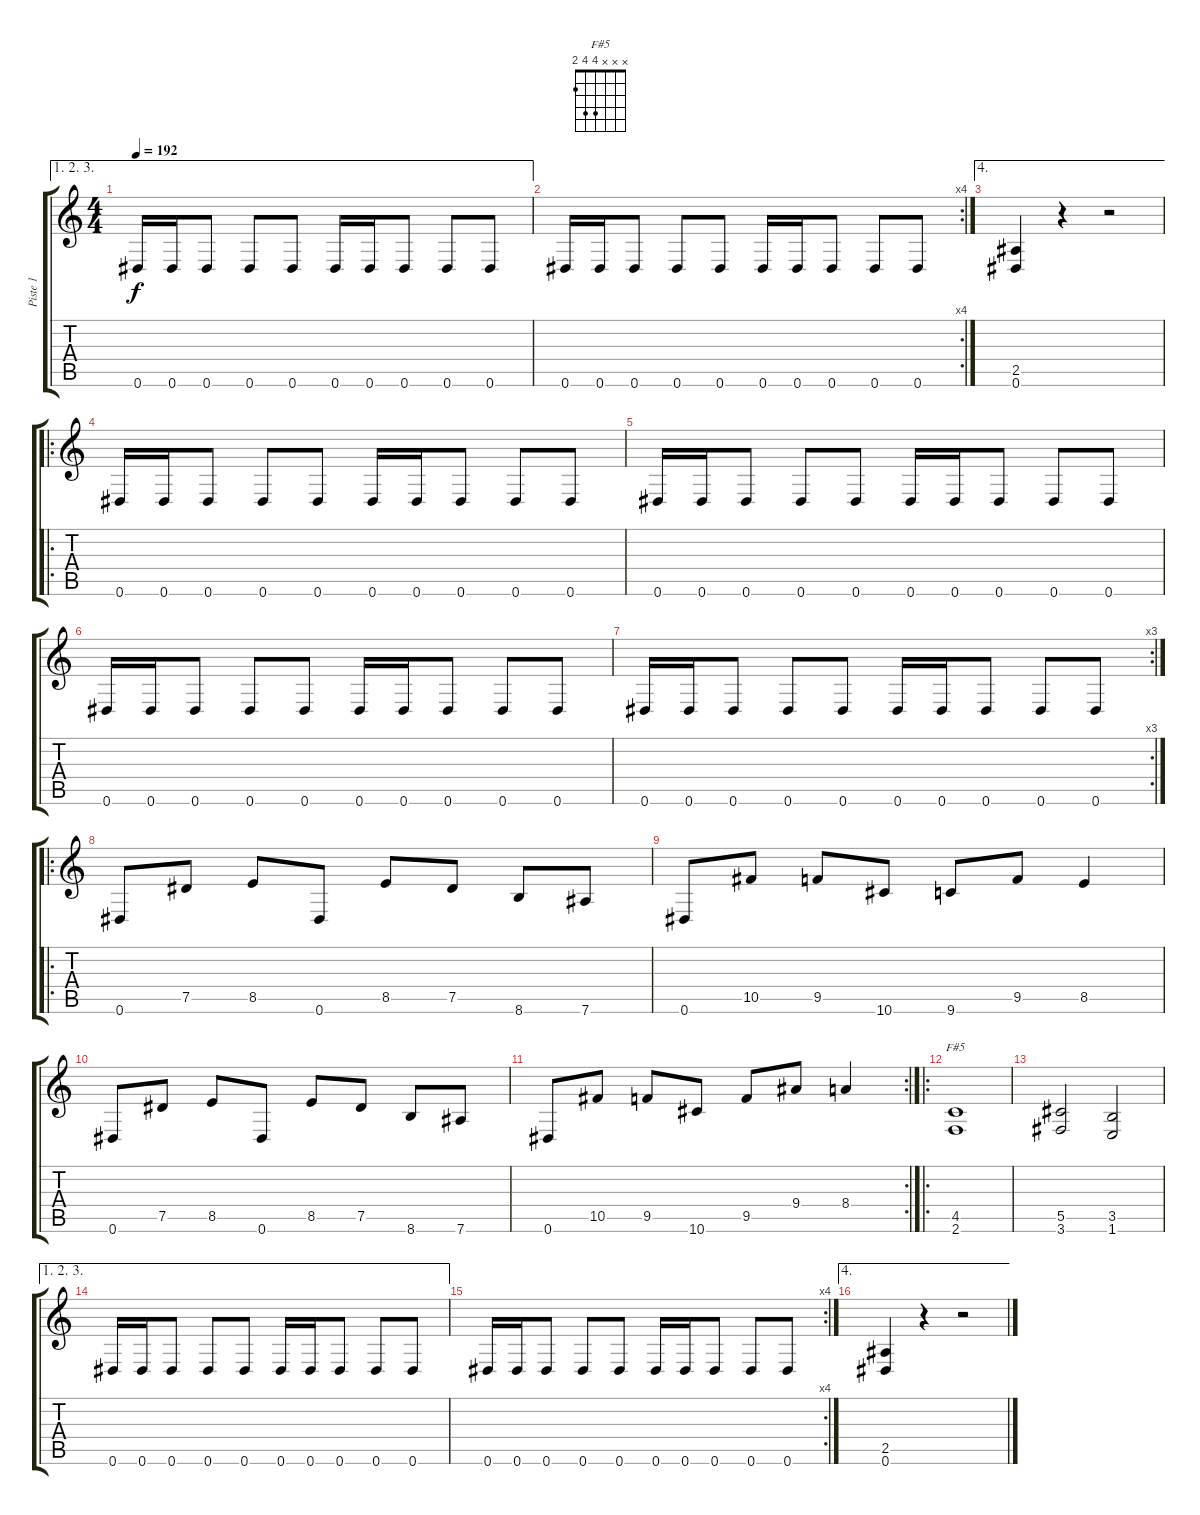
\track ("Piste 1" "Piste 1") {instrument distortionguitar}
\staff {score tabs}
\tuning (Eb4 Bb3 Gb3 Db3 Ab2 Eb2) {hide}
\chord ("F#5" x x x 4 4 2)
\ae (1 2 3)
\ts (4 4)
\tempo 192
\clef g2
\ks c
0.6.16{dy f} 0.6.16 0.6.8 0.6.8 0.6.8 0.6.16 0.6.16 0.6.8 0.6.8 0.6.8 |
\rc 4
0.6.16 0.6.16 0.6.8 0.6.8 0.6.8 0.6.16 0.6.16 0.6.8 0.6.8 0.6.8 |
\ae 4
(2.5 0.6).4 r.4 r.2 |
\ro
0.6.16 0.6.16 0.6.8 0.6.8 0.6.8 0.6.16 0.6.16 0.6.8 0.6.8 0.6.8 |
0.6.16 0.6.16 0.6.8 0.6.8 0.6.8 0.6.16 0.6.16 0.6.8 0.6.8 0.6.8 |
0.6.16 0.6.16 0.6.8 0.6.8 0.6.8 0.6.16 0.6.16 0.6.8 0.6.8 0.6.8 |
\rc 3
0.6.16 0.6.16 0.6.8 0.6.8 0.6.8 0.6.16 0.6.16 0.6.8 0.6.8 0.6.8 |
\ro
0.6.8 7.5.8 8.5.8 0.6.8 8.5.8 7.5.8 8.6.8 7.6.8 |
0.6.8 10.5.8 9.5.8 10.6.8 9.6.8 9.5.8 8.5.4 |
0.6.8 7.5.8 8.5.8 0.6.8 8.5.8 7.5.8 8.6.8 7.6.8 |
\rc 2
0.6.8 10.5.8 9.5.8 10.6.8 9.5.8 9.4.8 8.4.4 |
\ro
(4.5 2.6).1{ch "F#5"} |
(5.5 3.6).2 (3.5 1.6).2 |
\ae (1 2 3)
0.6.16 0.6.16 0.6.8 0.6.8 0.6.8 0.6.16 0.6.16 0.6.8 0.6.8 0.6.8 |
\rc 4
0.6.16 0.6.16 0.6.8 0.6.8 0.6.8 0.6.16 0.6.16 0.6.8 0.6.8 0.6.8 |
\ae 4
(2.5 0.6).4 r.4 r.2
